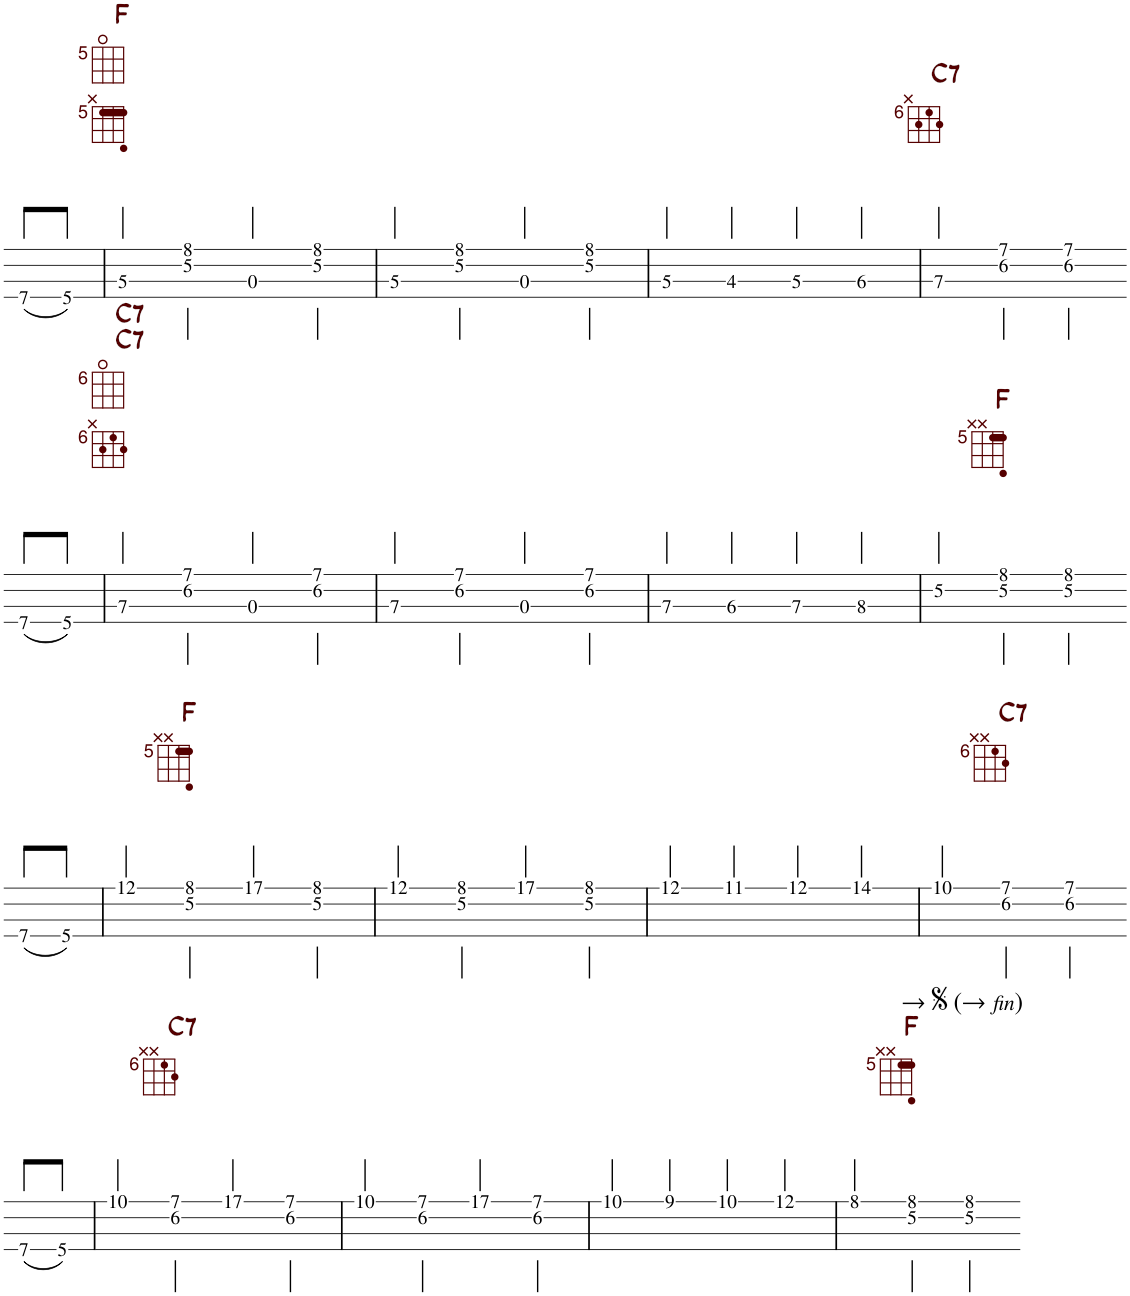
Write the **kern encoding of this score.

**kern	**harte
*part1	*part1
*staff1	*
*I"Ukulélé [Tablature]	*
!!LO:PB:g=z
*k[]	*
*M4/4	*
=21	=21
(8dd/L	.
8cc/J)	.
=22	=22
*^	*
4f/	4ryy	F:maj
4ryy	4a\ 4ff\	.
4c/	4ryy	.
4ryy	4a\ 4ff\	.
=23	=23	=23
4f/	4ryy	.
4ryy	4a\ 4ff\	.
4c/	4ryy	.
4ryy	4a\ 4ff\	.
*v	*v	*
=24	=24
4f/	.
4e/	.
4f/	.
4f#/	.
=25	=25
*^	*
!	!	!LO:H:kt=7
4g/	4ryy	C:7
4ryy	4a#\ 4ee\	.
4ryy	4a#\ 4ee\	.
*v	*v	*
!!LO:LB:g=z
=26-	=26-
(8dd/L	.
8cc/J)	.
=27	=27
*^	*
!	!	!LO:H:n=1:kt=7
!	!	!LO:H:n=2:kt=7
4g/	4ryy	C:7 C:7
4ryy	4a#\ 4ee\	.
4c/	4ryy	.
4ryy	4a#\ 4ee\	.
=28	=28	=28
4g/	4ryy	.
4ryy	4a#\ 4ee\	.
4c/	4ryy	.
4ryy	4a#\ 4ee\	.
*v	*v	*
=29	=29
4g/	.
4f#/	.
4g/	.
4g#/	.
=30	=30
*^	*
4a/	4ryy	.
4ryy	4a\ 4ff\	F:maj
4ryy	4a\ 4ff\	.
*v	*v	*
!!LO:LB:g=z
=31-	=31-
(8dd/L	.
8cc/J)	.
=32	=32
*^	*
4aa/	4ryy	.
4ryy	4a\ 4ff\	F:maj
4ddd/	4ryy	.
4ryy	4a\ 4ff\	.
=33	=33	=33
4aa/	4ryy	.
4ryy	4a\ 4ff\	.
4ddd/	4ryy	.
4ryy	4a\ 4ff\	.
*v	*v	*
=34	=34
4aa/	.
4aa-/	.
4aa/	.
4bb/	.
=35	=35
*^	*
4gg/	4ryy	.
!	!	!LO:H:kt=7
4ryy	4a#\ 4ee\	C:7
4ryy	4a#\ 4ee\	.
*v	*v	*
!!LO:LB:g=z
=36-	=36-
(8dd/L	.
8cc/J)	.
=37	=37
*^	*
4gg/	4ryy	.
!	!	!LO:H:kt=7
4ryy	4a#\ 4ee\	C:7
4ddd/	4ryy	.
4ryy	4a#\ 4ee\	.
=38	=38	=38
4gg/	4ryy	.
4ryy	4a#\ 4ee\	.
4ddd/	4ryy	.
4ryy	4a#\ 4ee\	.
*v	*v	*
=39	=39
4gg/	.
4gg-/	.
4gg/	.
4aa/	.
=40	=40
*^	*
4ff/	4ryy	.
4ryy	4a\ 4ff\	F:maj
4ryy	4a\ 4ff\	.
!	!LO:TX:a:t=<font size="12"/> (→ <i><font size="10"/>fin</i><font size="12"/>)	!
!	!LO:TX:a:t=→ <font size="14"/>	!
*v	*v	*
=-	=-
*-	*-
